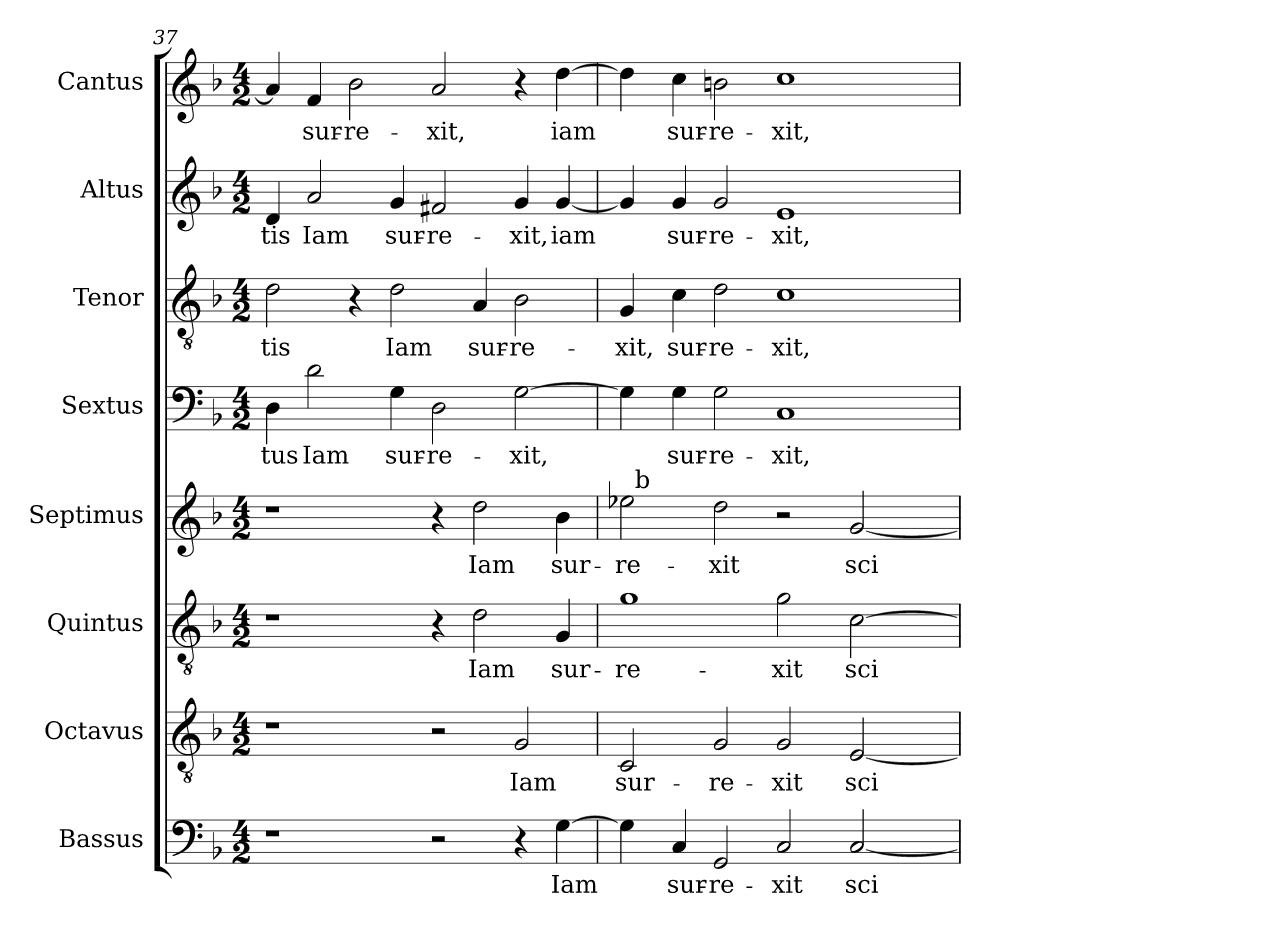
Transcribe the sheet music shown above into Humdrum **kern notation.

**kern	**text	**kern	**text	**kern	**text	**kern	**text	**kern	**text	**kern	**text	**kern	**text	**kern	**text
*part8	*part8	*part7	*part7	*part6	*part6	*part5	*part5	*part4	*part4	*part3	*part3	*part2	*part2	*part1	*part1
*staff8	*staff8	*staff7	*staff7	*staff6	*staff6	*staff5	*staff5	*staff4	*staff4	*staff3	*staff3	*staff2	*staff2	*staff1	*staff1
*I"Bassus	*	*I"Octavus	*	*I"Quintus	*	*I"Septimus	*	*I"Sextus	*	*I"Tenor	*	*I"Altus	*	*I"Cantus	*
*I'B.	*	*	*	*	*	*	*	*	*	*I'T.	*	*I'A.	*	*I'C.	*
!!LO:PB:g=z
*clefF4	*	*clefGv2	*	*clefGv2	*	*clefG2	*	*clefF4	*	*clefGv2	*	*clefG2	*	*clefG2	*
*	*	*ITrd7c12	*	*ITrd7c12	*	*	*	*	*	*ITrd7c12	*	*	*	*	*
*k[b-]	*	*k[b-]	*	*k[b-]	*	*k[b-]	*	*k[b-]	*	*k[b-]	*	*k[b-]	*	*k[b-]	*
*d:	*	*d:	*	*d:	*	*d:	*	*d:	*	*d:	*	*d:	*	*d:	*
*M4/2	*	*M4/2	*	*M4/2	*	*M4/2	*	*M4/2	*	*M4/2	*	*M4/2	*	*M4/2	*
=37	=37	=37	=37	=37	=37	=37	=37	=37	=37	=37	=37	=37	=37	=37	=37
!	!	!	!	!	!	!	!	!	!LO:LY:b:color=#000000	!	!	!	!	!	!
!	!	!	!	!	!	!	!	!	!	!	!LO:LY:b:color=#000000	!	!	!	!
!	!	!	!	!	!	!	!	!	!	!	!	!	!LO:LY:b:color=#000000	!	!
1r	.	1r	.	1r	.	1r	.	4Di\	-tus	2Di\	-tis	4di/	-tis	4ai/]	.
!	!	!	!	!	!	!	!	!	!LO:LY:b:color=#000000	!	!	!	!	!	!
!	!	!	!	!	!	!	!	!	!	!	!	!	!LO:LY:b:color=#000000	!	!
!	!	!	!	!	!	!	!	!	!	!	!	!	!	!	!LO:LY:b:color=#000000
.	.	.	.	.	.	.	.	2di\	Iam	.	.	2ai/	Iam	4fi/	sur-
!	!	!	!	!	!	!	!	!	!	!	!	!	!	!	!LO:LY:b:color=#000000
.	.	.	.	.	.	.	.	.	.	4r	.	.	.	2b-i\	-re-
!	!	!	!	!	!	!	!	!	!LO:LY:b:color=#000000	!	!	!	!	!	!
!	!	!	!	!	!	!	!	!	!	!	!LO:LY:b:color=#000000	!	!	!	!
!	!	!	!	!	!	!	!	!	!	!	!	!	!LO:LY:b:color=#000000	!	!
.	.	.	.	.	.	.	.	4Gi\	sur-	2Di\	Iam	4gi/	sur-	.	.
!	!	!	!	!	!	!	!	!	!LO:LY:b:color=#000000	!	!	!	!	!	!
!	!	!	!	!	!	!	!	!	!	!	!	!	!LO:LY:b:color=#000000	!	!
!	!	!	!	!	!	!	!	!	!	!	!	!	!	!	!LO:LY:b:color=#000000
2r	.	2r	.	4r	.	4r	.	2Di\	-re-	.	.	2f#Xi/	-re-	2ai/	-xit,
!	!	!	!	!	!LO:LY:b:color=#000000	!	!	!	!	!	!	!	!	!	!
!	!	!	!	!	!	!	!LO:LY:b:color=#000000	!	!	!	!	!	!	!	!
!	!	!	!	!	!	!	!	!	!	!	!LO:LY:b:color=#000000	!	!	!	!
.	.	.	.	2Di\	Iam	2ddi\	Iam	.	.	4AAi/	sur-	.	.	.	.
!	!	!	!LO:LY:b:color=#000000	!	!	!	!	!	!	!	!	!	!	!	!
!	!	!	!	!	!	!	!	!	!LO:LY:b:color=#000000	!	!	!	!	!	!
!	!	!	!	!	!	!	!	!	!	!	!LO:LY:b:color=#000000	!	!	!	!
!	!	!	!	!	!	!	!	!	!	!	!	!	!LO:LY:b:color=#000000	!	!
4r	.	2GGi/	Iam	.	.	.	.	[2Gi\	-xit,	2BB-i\	-re-	4gi/	-xit,	4r	.
!	!LO:LY:b:color=#000000	!	!	!	!	!	!	!	!	!	!	!	!	!	!
!	!	!	!	!	!LO:LY:b:color=#000000	!	!	!	!	!	!	!	!	!	!
!	!	!	!	!	!	!	!LO:LY:b:color=#000000	!	!	!	!	!	!	!	!
!	!	!	!	!	!	!	!	!	!	!	!	!	!LO:LY:b:color=#000000	!	!
!	!	!	!	!	!	!	!	!	!	!	!	!	!	!	!LO:LY:b:color=#000000
[4Gi\	Iam	.	.	4GGi/	sur-	4b-i\	sur-	.	.	.	.	[4gi/	iam	[4ddi\	iam
=38	=38	=38	=38	=38	=38	=38	=38	=38	=38	=38	=38	=38	=38	=38	=38
!	!	!	!LO:LY:b:color=#000000	!	!	!	!	!	!	!	!	!	!	!	!
!	!	!	!	!	!LO:LY:b:color=#000000	!	!	!	!	!	!	!	!	!	!
!	!	!	!	!	!	!	!LO:LY:b:color=#000000	!	!	!	!	!	!	!	!
!	!	!	!	!	!	!	!	!	!	!	!LO:LY:b:color=#000000	!	!	!	!
*	*	*	*	*	*	*^	*	*	*	*	*	*	*	*	*
4Gi\]	.	2CCi/	sur-	1Gi	-re-	2ee-i\	32ryy	-re-	4Gi\]	.	4GGi/	-xit,	4gi/]	.	4ddi\]	.
.	.	.	.	.	.	.	256ryy	.	.	.	.	.	.	.	.	.
!	!	!	!	!	!	!	!LO:TX:a:t=b	!	!	!	!	!	!	!	!	!
.	.	.	.	.	.	.	1ryy	.	.	.	.	.	.	.	.	.
!	!LO:LY:b:color=#000000	!	!	!	!	!	!	!	!	!	!	!	!	!	!	!
!	!	!	!	!	!	!	!	!	!	!LO:LY:b:color=#000000	!	!	!	!	!	!
!	!	!	!	!	!	!	!	!	!	!	!	!LO:LY:b:color=#000000	!	!	!	!
!	!	!	!	!	!	!	!	!	!	!	!	!	!	!LO:LY:b:color=#000000	!	!
!	!	!	!	!	!	!	!	!	!	!	!	!	!	!	!	!LO:LY:b:color=#000000
4Ci/	sur-	.	.	.	.	.	.	.	4Gi\	sur-	4Ci\	sur-	4gi/	sur-	4cci\	sur-
!	!LO:LY:b:color=#000000	!	!	!	!	!	!	!	!	!	!	!	!	!	!	!
!	!	!	!LO:LY:b:color=#000000	!	!	!	!	!	!	!	!	!	!	!	!	!
!	!	!	!	!	!	!	!	!LO:LY:b:color=#000000	!	!	!	!	!	!	!	!
!	!	!	!	!	!	!	!	!	!	!LO:LY:b:color=#000000	!	!	!	!	!	!
!	!	!	!	!	!	!	!	!	!	!	!	!LO:LY:b:color=#000000	!	!	!	!
!	!	!	!	!	!	!	!	!	!	!	!	!	!	!LO:LY:b:color=#000000	!	!
!	!	!	!	!	!	!	!	!	!	!	!	!	!	!	!	!LO:LY:b:color=#000000
2GGi/	-re-	2GGi/	-re-	.	.	2ddi\	.	-xit	2Gi\	-re-	2Di\	-re-	2gi/	-re-	2bni\	-re-
!	!LO:LY:b:color=#000000	!	!	!	!	!	!	!	!	!	!	!	!	!	!	!
!	!	!	!LO:LY:b:color=#000000	!	!	!	!	!	!	!	!	!	!	!	!	!
!	!	!	!	!	!LO:LY:b:color=#000000	!	!	!	!	!	!	!	!	!	!	!
!	!	!	!	!	!	!	!	!	!	!LO:LY:b:color=#000000	!	!	!	!	!	!
!	!	!	!	!	!	!	!	!	!	!	!	!LO:LY:b:color=#000000	!	!	!	!
!	!	!	!	!	!	!	!	!	!	!	!	!	!	!LO:LY:b:color=#000000	!	!
!	!	!	!	!	!	!	!	!	!	!	!	!	!	!	!	!LO:LY:b:color=#000000
2Ci/	-xit	2GGi/	-xit	2Gi\	-xit	2r	.	.	1Ci	-xit,	1Ci	-xit,	1ei	-xit,	1cci	-xit,
.	.	.	.	.	.	.	2ryy	.	.	.	.	.	.	.	.	.
!	!LO:LY:b:color=#000000	!	!	!	!	!	!	!	!	!	!	!	!	!	!	!
!	!	!	!LO:LY:b:color=#000000	!	!	!	!	!	!	!	!	!	!	!	!	!
!	!	!	!	!	!LO:LY:b:color=#000000	!	!	!	!	!	!	!	!	!	!	!
!	!	!	!	!	!	!	!	!LO:LY:b:color=#000000	!	!	!	!	!	!	!	!
[2Ci/	sci-	[2EEi/	sci-	[2Ci\	sci-	[2gi/	.	sci-	.	.	.	.	.	.	.	.
.	.	.	.	.	.	.	4ryy	.	.	.	.	.	.	.	.	.
.	.	.	.	.	.	.	8ryy	.	.	.	.	.	.	.	.	.
.	.	.	.	.	.	.	16ryy	.	.	.	.	.	.	.	.	.
.	.	.	.	.	.	.	64..ryy	.	.	.	.	.	.	.	.	.
*	*	*	*	*	*	*v	*v	*	*	*	*	*	*	*	*	*
=	=	=	=	=	=	=	=	=	=	=	=	=	=	=	=
*-	*-	*-	*-	*-	*-	*-	*-	*-	*-	*-	*-	*-	*-	*-	*-
